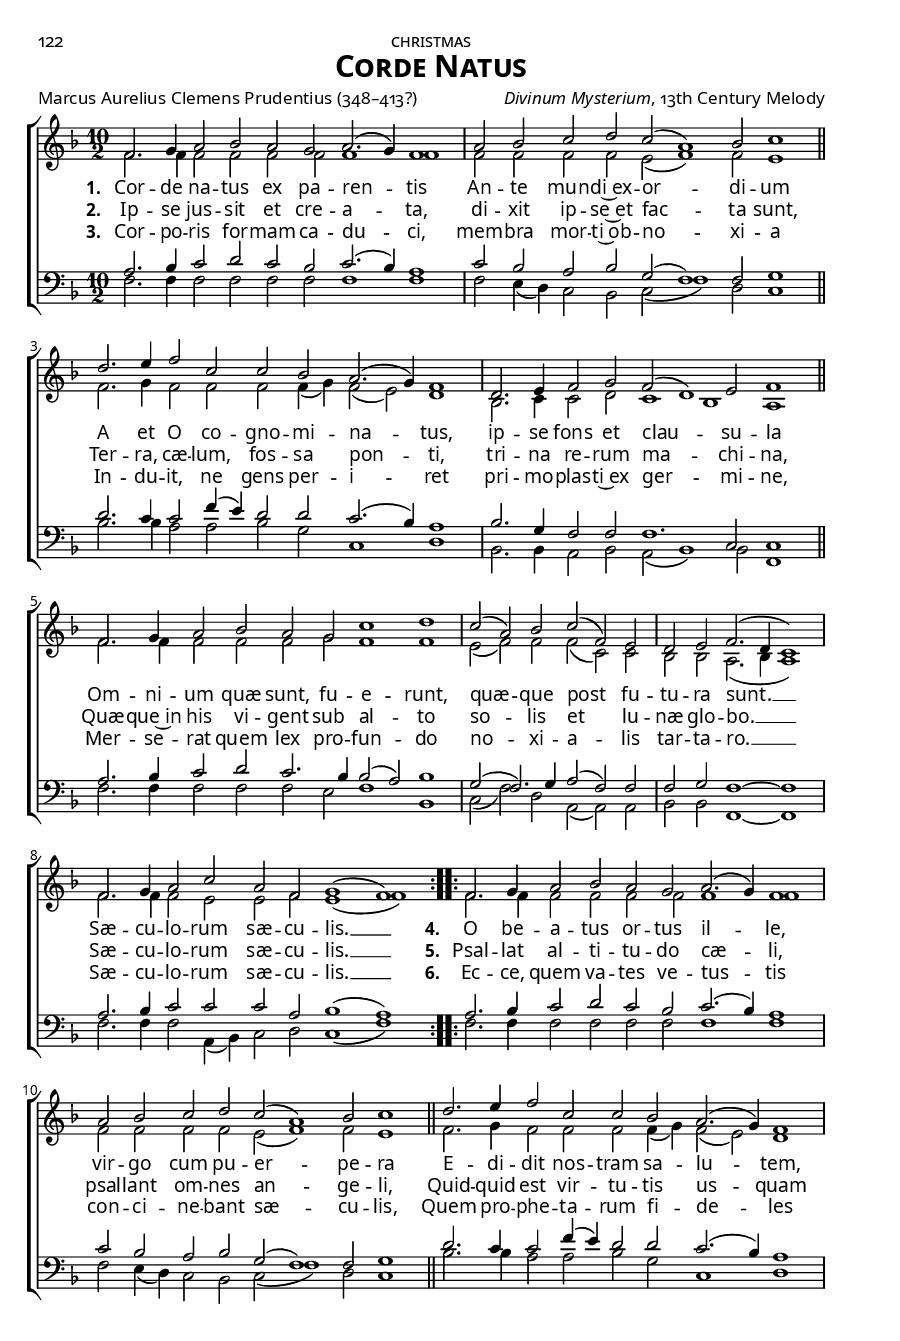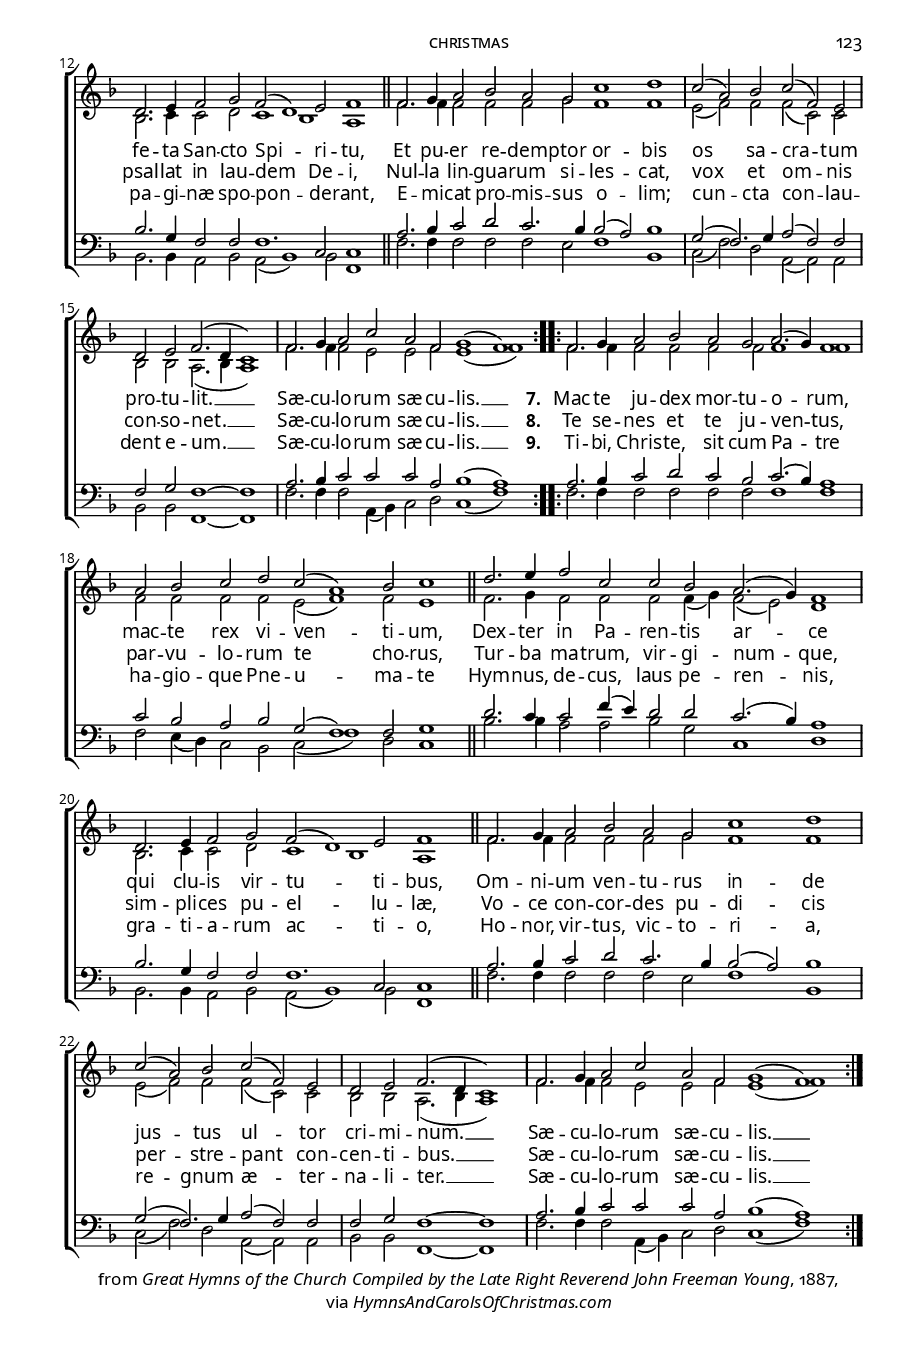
\version "2.14.2"
\include "util.ly"
\header {
  title = \markup{\override #'(font-name . "Garamond Premier Pro Semibold"){ \abs-fontsize #15 \smallCapsOldStyle"Corde Natus"}}
  poet = \markup\oldStyleNum"Marcus Aurelius Clemens Prudentius (348–413?)"
  composer = \markup\concat{\italic"Divinum Mysterium" \oldStyleNum", 13th Century Melody"}
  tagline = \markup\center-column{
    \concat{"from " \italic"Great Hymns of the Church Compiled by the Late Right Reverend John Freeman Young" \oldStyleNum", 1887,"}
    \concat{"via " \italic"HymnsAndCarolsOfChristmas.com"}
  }
}
\paper {
  %print-all-headers = ##f
  paper-height = 9\in
  paper-width = 6\in
  indent = 0\in
  %system-system-spacing = #'((basic-distance . 10) (padding . 0))
  system-system-spacing =
    #'((basic-distance . 0)
       (minimum-distance . 0)
       (padding . -5)
       (stretchability . 100))
  ragged-last-bottom = ##f
  ragged-bottom = ##f
  two-sided = ##t
  inner-margin = 0.5\in
  outer-margin = 0.25\in
  top-margin = 0.25\in
  bottom-margin = 0.25\in
  first-page-number = #122
  print-first-page-number = ##t
  headerLine = \markup{\override #'(font-name . "Garamond Premier Pro") \smallCapsOldStyle"christmas"}
  oddHeaderMarkup = \markup\fill-line{
     \override #'(font-name . "Garamond Premier Pro")\abs-fontsize #8.5
     \combine 
        \fill-line{"" \on-the-fly #print-page-number-check-first
        \oldStylePageNum""
        }
        \fill-line{\headerLine}
  }
  evenHeaderMarkup = \markup {
     \override #'(font-name . "Garamond Premier Pro")\abs-fontsize #8.5
     \combine
        \on-the-fly #print-page-number-check-first
        \oldStylePageNum""
        \fill-line{\headerLine}
  }
}
#(set-global-staff-size 15) \paper{ #(define fonts (make-pango-font-tree "GoudyOlSt BT" "Garamond Premier Pro" "Garamond Premier Pro" (/ 15 20))) }
%6.14 #(set-global-staff-size 14) \paper{ #(define fonts (make-pango-font-tree "Garamond Premier Pro" "Garamond Premier Pro" "Garamond Premier Pro" (/ 14 20))) }
%6x9 #(set-global-staff-size 14.5) \paper{ #(define fonts (make-pango-font-tree "Garamond Premier Pro" "Garamond Premier Pro" "Garamond Premier Pro" (/ 14.5 20))) }
global = {
  \key f \major
  \time 10/2
  \autoBeamOff
  \override DynamicLineSpanner #'staff-padding = #0.0
  \override DynamicLineSpanner #'Y-extent = #'(-1 . 1)
}

sopMusic = \relative c' {
  \repeat volta 3 {
    f2. g4 a2 bes a g a2.( g4) f1 |
    a2 bes c d c( a1) bes2 c1 \bar "||"
    
    d2. e4 f2 c c bes a2.( g4) f1 |
    d2. e4 f2 g f( d1) e2 f1 \bar "||"
    
    f2. g4 a2 bes a g c1 d |
    \partial 2*6 c2( a) bes c( f,) e |
    
    \partial 2*6 d2 e f2.( d4 c1) |
    f2. g4 a2 c a f g1( f)
  }
}
sopWords = \lyricmode {
  
}

altoMusic = \relative c' {
  f2. f4 f2 f f f f1 f |
  f2 f f f e( f1) f2 e1 \bar "||"
  
  f2. g4 f2 f f f4( g) f2( e) d1 |
  bes2. c4 c2 d c1 bes a \bar "||"
  
  f'2. f4 f2 f f g f1 f |
  e2( f) f f( c) c |
  
  bes2 bes a2.( bes4 a1) |
  f'2. f4 f2 e e f e1( f)
}
altoWords = \lyricmode {
  \dropLyricsIX
  \set associatedVoice = "sopranos"
  \set stanza = #"1. "
  Cor -- de na -- tus ex pa -- ren -- tis
  An -- te mun -- di~ex -- or -- di -- um
  A et O co -- gno -- mi -- na -- tus,
  ip -- se fons et clau -- su -- la
  Om -- ni -- um quæ sunt, fu -- e -- runt,
  quæ -- que post fu -- tu -- ra sunt. __
  Sæ -- cu -- lo -- rum sæ -- cu -- lis. __
  
  \set stanza = #"4. "
  O be -- a -- tus or -- tus il -- le,
  vir -- go cum pu -- er -- pe -- ra
  E -- di -- dit nos -- tram sa -- lu -- tem,
  fe -- ta San -- cto Spi -- ri -- tu,
  Et pu -- er re -- dem -- ptor or -- bis
  os sa -- cra -- tum pro -- tu -- lit. __
  Sæ -- cu -- lo -- rum sæ -- cu -- lis. __
  
  
  \set stanza = #"7. "
  Mac -- te ju -- dex mor -- tu -- o -- rum,
  mac -- te rex vi -- ven -- ti -- um,
  Dex -- ter in Pa -- ren -- tis ar -- ce
  qui clu -- is vir -- tu -- ti -- bus,
  Om -- ni -- um ven -- tu -- rus in -- de
  jus -- tus ul -- tor cri -- mi -- num. __
  Sæ -- cu -- lo -- rum sæ -- cu -- lis. __
}
altoWordsII = \lyricmode {
  \dropLyricsIX
%\markup\italic
  \set associatedVoice = "sopranos"
  \set stanza = #"2. "
  Ip -- se jus -- sit et cre -- a -- ta,
  di -- xit ip -- se~et fac -- ta sunt,
  Ter -- ra, cæ -- lum, fos -- sa pon -- ti,
  tri -- na re -- rum ma -- chi -- na,
  Quæ -- que~in his vi -- gent sub al -- to
  so -- lis et lu -- næ glo -- bo. __
  Sæ -- cu -- lo -- rum sæ -- cu -- lis. __
  
  \set stanza = #"5. "
  Psal -- lat al -- ti -- tu -- do cæ -- li,
  psal -- lant om -- nes an -- ge -- li,
  Quid -- quid est vir -- tu -- tis us -- quam
  psal -- lat in lau -- dem De -- i,
  Nul -- la lin -- gua -- rum si -- les -- cat,
  vox et om -- nis con -- so -- net. __
  Sæ -- cu -- lo -- rum sæ -- cu -- lis. __
  
  \set stanza = #"8. "
  Te se -- nes et te ju -- ven -- tus,
  par -- vu -- lo -- rum te cho -- rus,
  Tur -- ba ma -- trum, vir -- gi -- num -- que,
  sim -- pli -- ces pu -- el -- lu -- læ,
  Vo -- ce con -- cor -- des pu -- di -- cis
  per -- stre -- pant con -- cen -- ti -- bus. __
  Sæ -- cu -- lo -- rum sæ -- cu -- lis. __
}
altoWordsIII = \lyricmode {
  \dropLyricsIX
  \set associatedVoice = "sopranos"
  \set stanza = #"3. "
  Cor -- po -- ris for -- mam ca -- du -- ci,
  mem -- bra mor -- ti~ob -- no -- xi -- a
  In -- du -- it, ne gens per -- i -- ret
  pri -- mo -- plas -- ti~ex ger -- mi -- ne,
  Mer -- se -- rat quem lex pro -- fun -- do
  no -- xi -- a -- lis tar -- ta -- ro. __
  Sæ -- cu -- lo -- rum sæ -- cu -- lis. __
  
  
  \set stanza = #"6. "
  Ec -- ce, quem va -- tes ve -- tus -- tis
  con -- ci -- ne -- bant sæ -- cu -- lis,
  Quem pro -- phe -- ta -- rum fi -- de -- les
  pa -- gi -- næ spo -- pon -- de -- rant,
  E -- mi -- cat pro -- mis -- sus o -- lim;
  cun -- cta con -- lau -- dent e -- um. __
  Sæ -- cu -- lo -- rum sæ -- cu -- lis. __
  
  \set stanza = #"9. "
  Ti -- bi, Chris -- te, sit cum Pa -- tre
  ha -- gio -- que Pne -- u -- ma -- te
  Hym -- nus, de -- cus, laus pe -- ren -- nis,
  gra -- ti -- a -- rum ac -- ti -- o,
  Ho -- nor, vir -- tus, vic -- to -- ri -- a,
  re -- gnum æ -- ter -- na -- li -- ter. __
  Sæ -- cu -- lo -- rum sæ -- cu -- lis. __
}
altoWordsIV = \lyricmode {
  \set associatedVoice = "sopranos"
}
altoWordsV = \lyricmode {
  \set associatedVoice = "sopranos"
}
altoWordsVI = \lyricmode {
  \set associatedVoice = "sopranos"
}
altoWordsVII = \lyricmode {
  \set associatedVoice = "sopranos"
}
altoWordsVIII = \lyricmode {
  \set associatedVoice = "sopranos"
}
altoWordsIX = \lyricmode {
  \set associatedVoice = "sopranos"
}
tenorMusic = \relative c' {
  a2. bes4 c2 d c bes c2.( bes4) a1 |
  c2 bes a bes g( f1) f2 g1 \bar "||"
  
  d'2. c4 c2 f4( e) d2 d c2.( bes4) a1 |
  bes2. g4 f2 f f1. c2 c1 \bar "||"
  
  a'2. bes4 c2 d c2. bes4 bes2( a) bes1 |
  g2( f2.) g4 a2( f) f |
  
  f2 g f1~f |
  a2. bes4 c2 c c a bes1( a)
}
tenorWords = \lyricmode {

}

bassMusic = \relative c {
  f2. f4 f2 f f f f1 f |
  f2 e4( d) c2 bes c( f1) d2 c1 \bar "||"
  
  bes'2. bes4 a2 a bes g c,1 d |
  bes2. bes4 a2 bes a( bes1) bes2 f1 \bar "||"
  
  f'2. f4 f2 f f e f1 bes, |
  c2( f) d a( a) a |
  
  bes2 bes f1~ f |
  f'2. f4 f2 a,4( bes) c2 d c1( f)
}
bassWords = \lyricmode {

}

pianoRH = \relative c' {
  
}
pianoLH = \relative c' {
  
}

\score {
  <<
   \new ChoirStaff <<
    \new Staff = women <<
      \new Voice = "sopranos" { \voiceOne << \global \repeat unfold3\sopMusic >> }
      \new Voice = "altos" { \voiceTwo << \global \repeat unfold3\altoMusic >> }
    >>
    \new Lyrics \with { alignAboveContext = #"women" \override VerticalAxisGroup #'nonstaff-relatedstaff-spacing = #'((basic-distance . 1))} \lyricsto "sopranos" \sopWords
    \new Lyrics = "altosIX"  \with { alignBelowContext = #"women" } \lyricsto "altos" \altoWordsIX
    \new Lyrics = "altosVIII"  \with { alignBelowContext = #"women" } \lyricsto "altos" \altoWordsVIII
    \new Lyrics = "altosVII"  \with { alignBelowContext = #"women" } \lyricsto "altos" \altoWordsVII
    \new Lyrics = "altosVI"  \with { alignBelowContext = #"women" } \lyricsto "altos" \altoWordsVI
    \new Lyrics = "altosV"  \with { alignBelowContext = #"women" } \lyricsto "altos" \altoWordsV
    \new Lyrics = "altosIV"  \with { alignBelowContext = #"women" } \lyricsto "altos" \altoWordsIV
    \new Lyrics = "altosIII"  \with { alignBelowContext = #"women" } \lyricsto "altos" \altoWordsIII
    \new Lyrics = "altosII"  \with { alignBelowContext = #"women" } \lyricsto "altos" \altoWordsII
    \new Lyrics = "altos"  \with { alignBelowContext = #"women" \override VerticalAxisGroup #'nonstaff-relatedstaff-spacing = #'((padding . -0.5))} \lyricsto "altos" \altoWords
   \new Staff = men <<
      \clef bass
      \new Voice = "tenors" { \voiceOne << \global \repeat unfold3\tenorMusic >> }
      \new Voice = "basses" { \voiceTwo << \global \repeat unfold3\bassMusic >> }
    >>
    \new Lyrics \with { alignAboveContext = #"men" \override VerticalAxisGroup #'nonstaff-relatedstaff-spacing = #'((basic-distance . 1)) } \lyricsto "tenors" \tenorWords
    \new Lyrics \with { alignBelowContext = #"men" \override VerticalAxisGroup #'nonstaff-relatedstaff-spacing = #'((basic-distance . 1)) } \lyricsto "basses" \bassWords
  >>
%    \new PianoStaff << \new Staff { \new Voice { \pianoRH } } \new Staff { \clef "bass" \pianoLH } >>
  >>
  \layout {
%6.14 \context {\Lyrics \override LyricText #'font-size = #0.5 }
    \context {
      \Score
      %\override SpacingSpanner #'base-shortest-duration = #(ly:make-moment 1 8)
      %\override SpacingSpanner #'common-shortest-duration = #(ly:make-moment 1 4)
    }
    \context {
      % Remove all empty staves
      % \Staff \RemoveEmptyStaves \override VerticalAxisGroup #'remove-first = ##t
    }
  }
  \midi {
    %\tempo 4 = 90
    \set Staff.midiInstrument = "flute"
  
    \context {
      \Voice
      \remove "Dynamic_performer"
    }
  }
}
